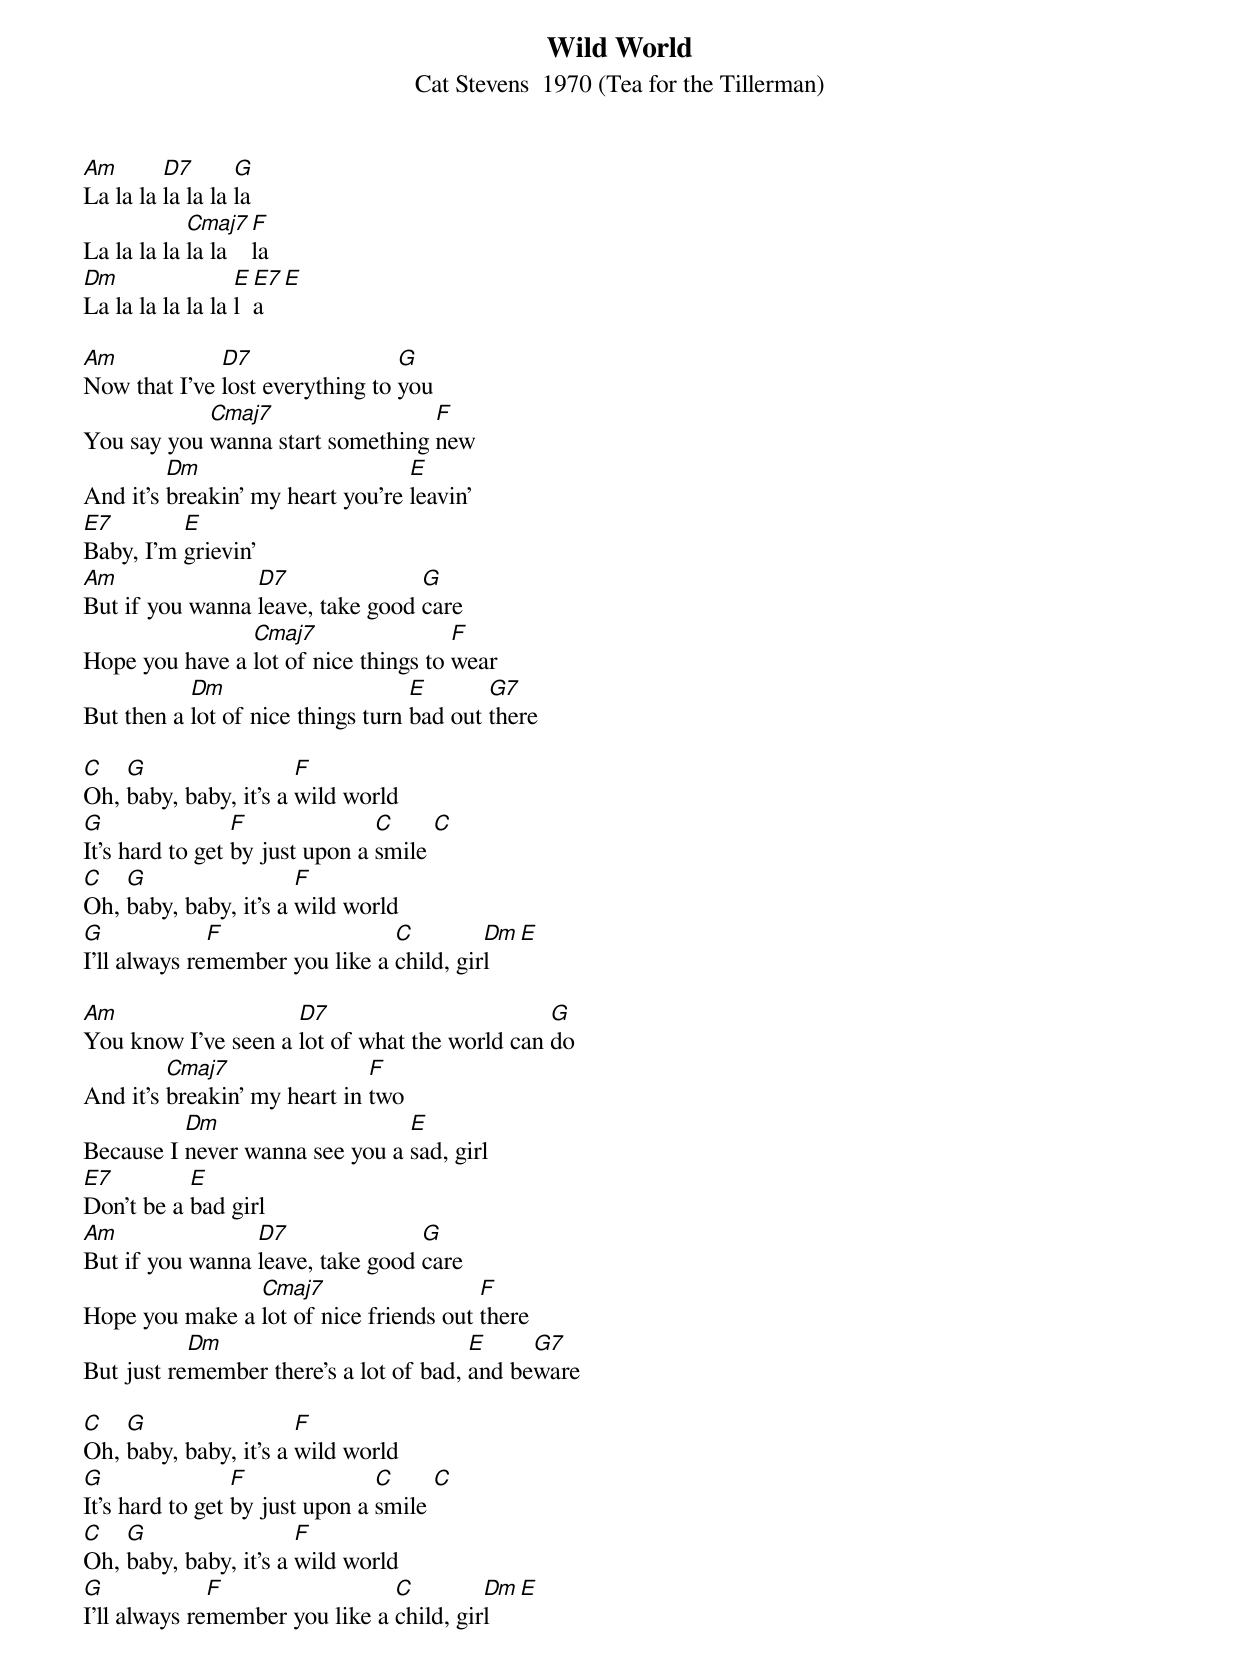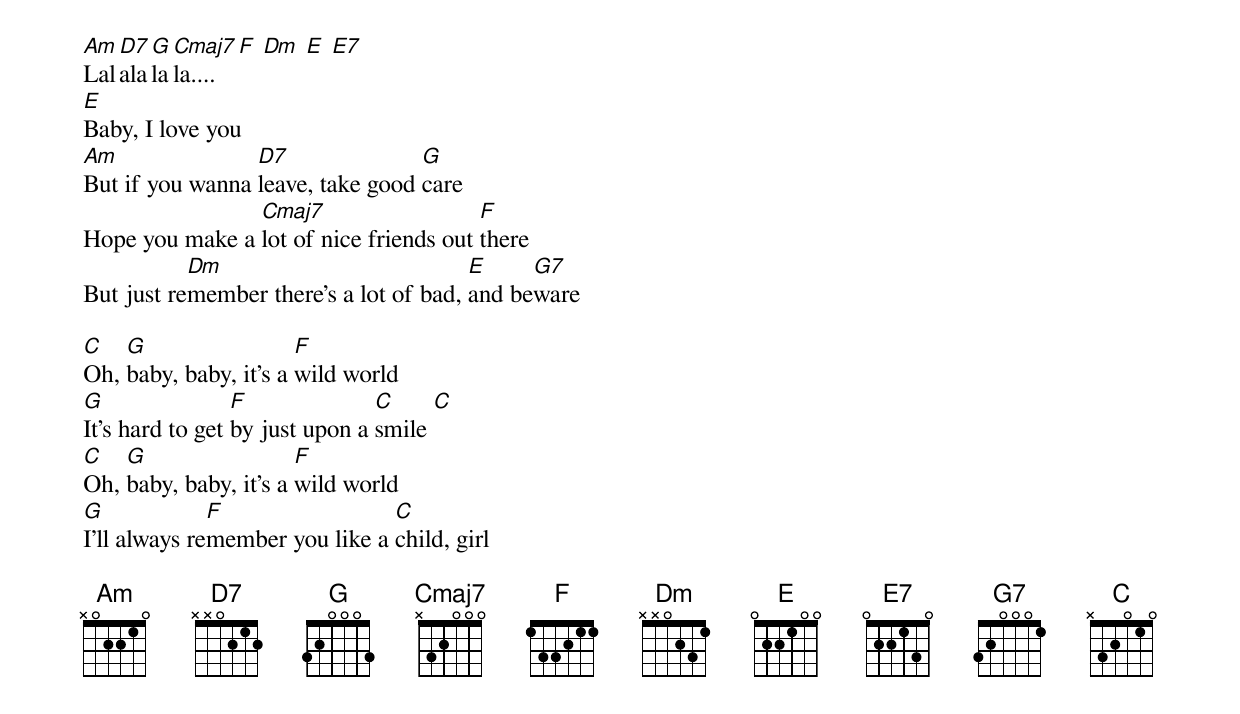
{title: Wild World}
{subtitle: Cat Stevens  1970 (Tea for the Tillerman)}

[Am]La la la [D7]la la la [G]la
La la la la [Cmaj7]la la [F]la
[Dm]La la la la la la [E]l [E7]a [E]

[Am]Now that I've [D7]lost everything to [G]you
You say you [Cmaj7]wanna start something [F]new
And it's [Dm]breakin' my heart you're [E]leavin'
[E7]Baby, I'm [E]grievin'
[Am]But if you wanna [D7]leave, take good [G]care
Hope you have a [Cmaj7]lot of nice things to [F]wear
But then a [Dm]lot of nice things turn [E]bad out [G7]there

[C]Oh, [G]baby, baby, it's a [F]wild world
[G]It's hard to get [F]by just upon a [C]smile [C]
[C]Oh, [G]baby, baby, it's a [F]wild world
[G]I'll always re[F]member you like a [C]child, gir[Dm]l [E]

[Am]You know I've seen a [D7]lot of what the world can [G]do
And it's [Cmaj7]breakin' my heart in [F]two
Because I [Dm]never wanna see you a [E]sad, girl
[E7]Don't be a [E]bad girl
[Am]But if you wanna [D7]leave, take good [G]care
Hope you make a [Cmaj7]lot of nice friends out [F]there
But just re[Dm]member there's a lot of bad, [E]and be[G7]ware

[C]Oh, [G]baby, baby, it's a [F]wild world
[G]It's hard to get [F]by just upon a [C]smile [C]
[C]Oh, [G]baby, baby, it's a [F]wild world
[G]I'll always re[F]member you like a [C]child, gir[Dm]l [E]

[Am]Lal[D7]ala[G]la[Cmaj7]la.... [F] [Dm] [E] [E7]
[E]Baby, I love you
[Am]But if you wanna [D7]leave, take good [G]care
Hope you make a [Cmaj7]lot of nice friends out [F]there
But just re[Dm]member there's a lot of bad, [E]and be[G7]ware

[C]Oh, [G]baby, baby, it's a [F]wild world
[G]It's hard to get [F]by just upon a [C]smile [C]
[C]Oh, [G]baby, baby, it's a [F]wild world
[G]I'll always re[F]member you like a [C]child, girl

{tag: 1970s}
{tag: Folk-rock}
